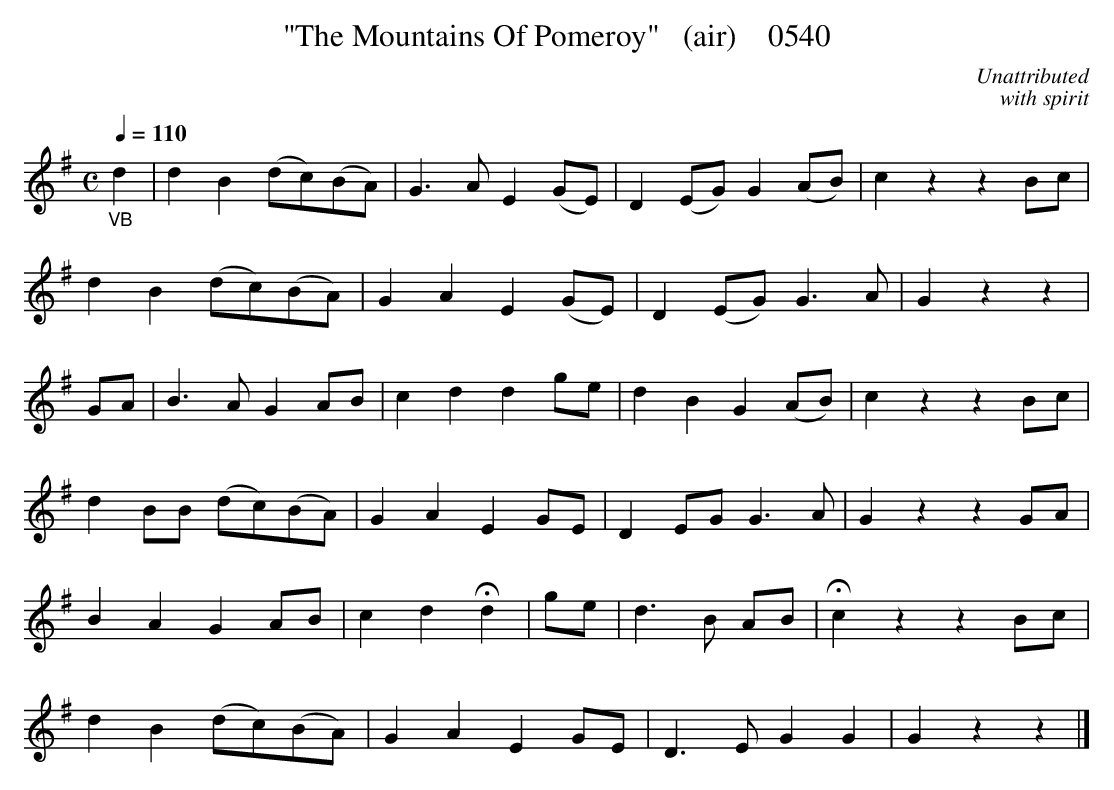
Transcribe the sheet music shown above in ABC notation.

X:1
T:"The Mountains Of Pomeroy"   (air)    0540
C:Unattributed
C:with spirit
Q:1/4=110
M:C
L:1/8
K:G
"_VB"d2|d2B2(dc)(BA)|G3A E2(GE)|D2(EG) G2(AB)|c2z2z2Bc|
d2B2(dc)(BA)|G2A2E2(GE)|D2(EG) G3A|G2z2z2|
GA|B3A G2AB|c2d2d2ge|d2B2G2(AB)|c2z2z2Bc|
d2BB (dc)(BA)|G2A2E2GE|D2EG G3A|G2z2z2GA|
B2A2G2AB|c2d2Hd2|ge|d3B AB|Hc2z2z2Bc|
d2B2(dc)(BA)|G2A2E2GE|D3E G2G2|G2z2z2|]
